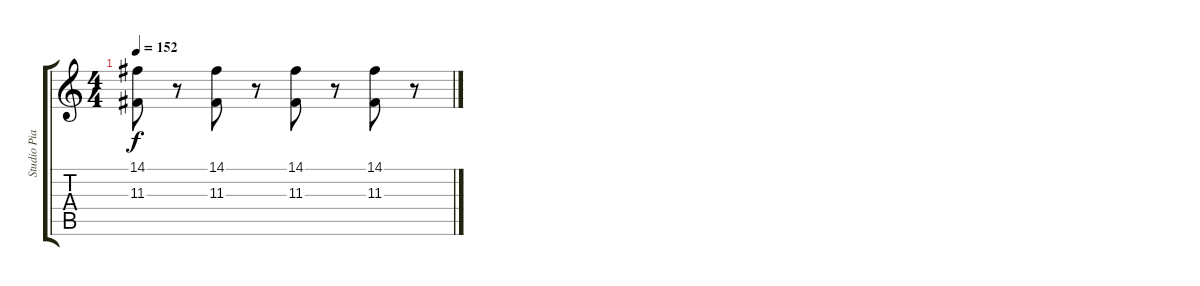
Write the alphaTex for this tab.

\track ("Studio Piano" "Studio Pia") {instrument acousticgrandpiano}
\staff {score tabs}
\tuning (E4 B3 G3 D3 A2 E2) {hide}
\ts (4 4)
\tempo 152
\clef g2
\ks c
(14.1 11.3).8{dy f} r.8 (14.1 11.3).8 r.8 (14.1 11.3).8 r.8 (14.1 11.3).8 r.8
